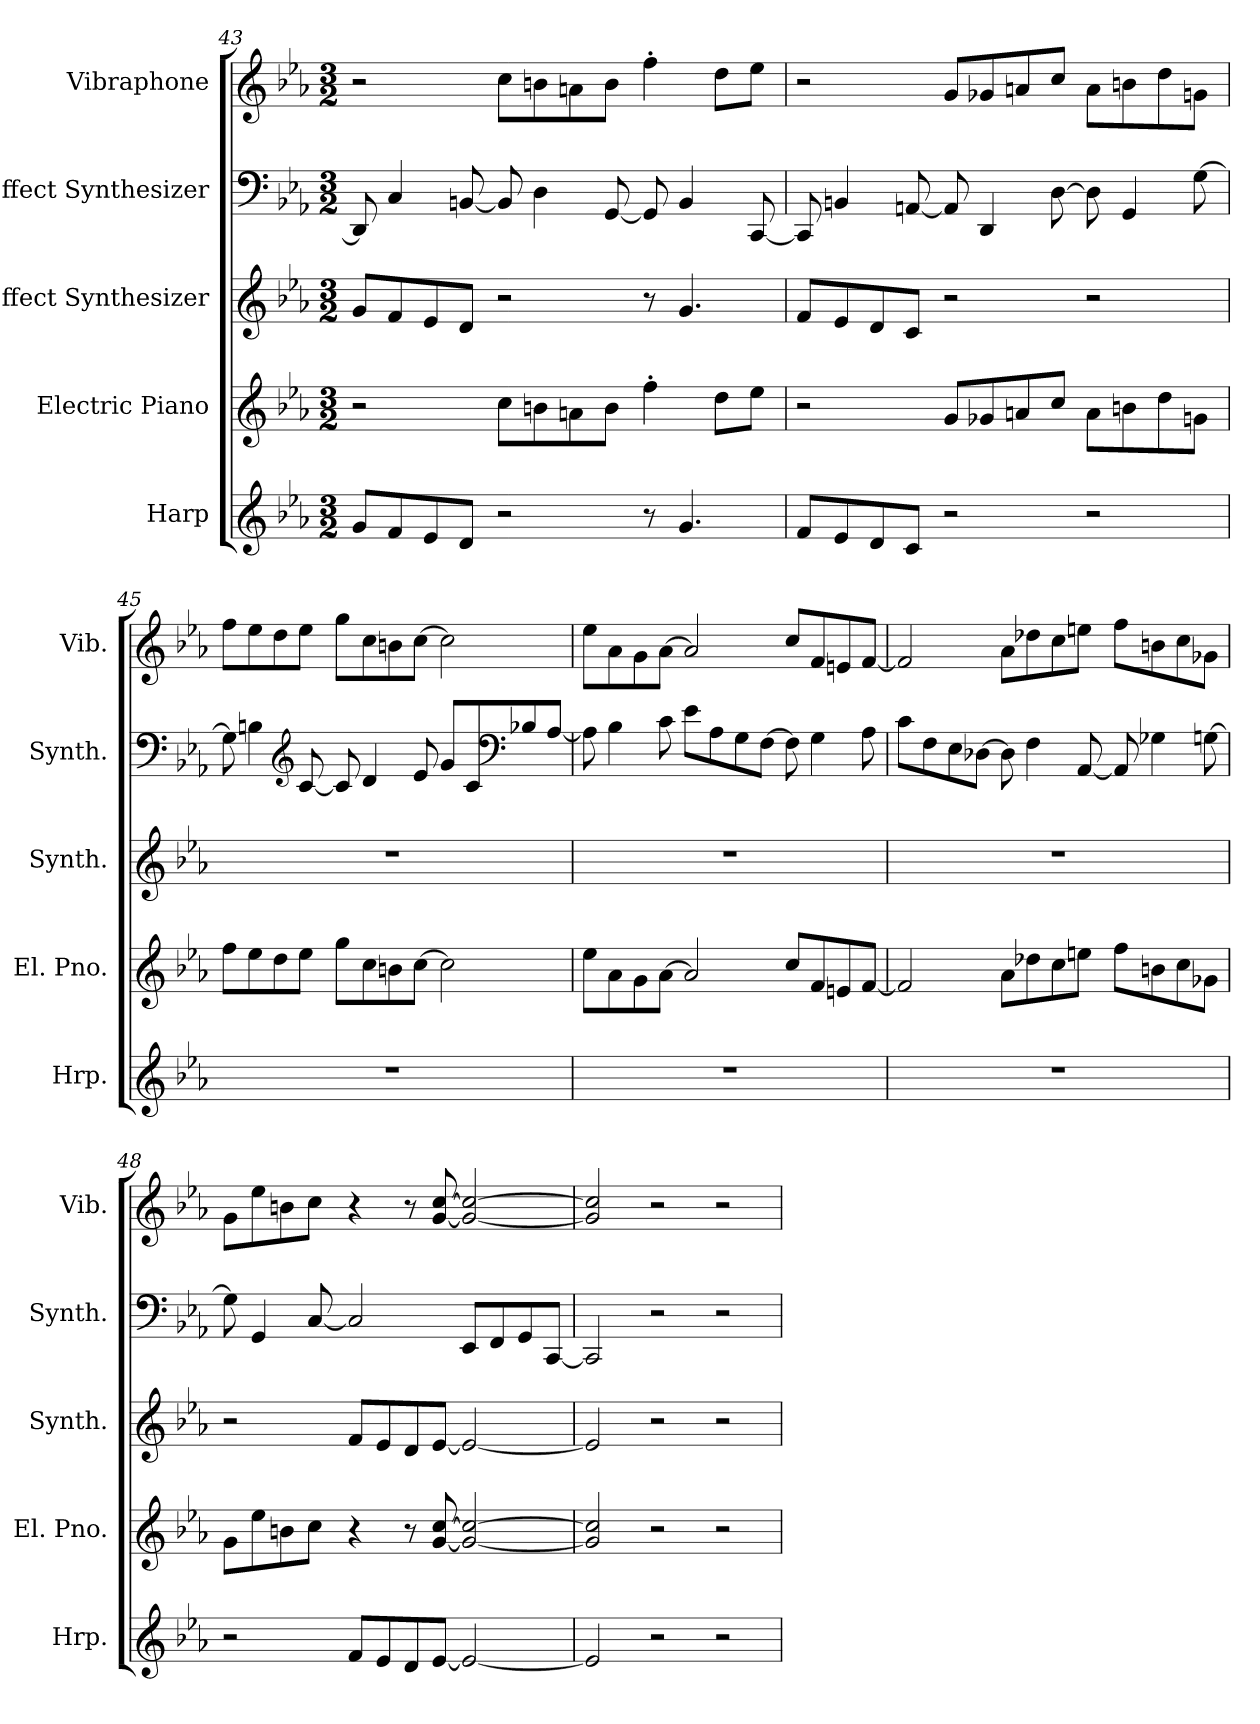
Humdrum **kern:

**kern	**kern	**kern	**kern	**kern
*part5	*part4	*part3	*part2	*part1
*staff5	*staff4	*staff3	*staff2	*staff1
*I"Harp	*I"Electric Piano	*I"Effect Synthesizer	*I"Effect Synthesizer	*I"Vibraphone
*I'Hrp.	*I'El. Pno.	*I'Synth.	*I'Synth.	*I'Vib.
*clefG2	*clefG2	*clefG2	*clefF4	*clefG2
*k[b-e-a-]	*k[b-e-a-]	*k[b-e-a-]	*k[b-e-a-]	*k[b-e-a-]
*M3/2	*M3/2	*M3/2	*M3/2	*M3/2
=43	=43	=43	=43	=43
8g/L	2r	8g/L	8DD/]	2r
8f/	.	8f/	4C/	.
8e-/	.	8e-/	.	.
8d/J	.	8d/J	[8BBn/	.
2r	8cc\L	2r	8BB/]	8cc\L
.	8bn\	.	4D\	8bn\
.	8an\	.	.	8an\
.	8b\J	.	[8GG/	8b\J
8r	4ff'\	8r	8GG/]	4ff'\
4.g/	.	4.g/	4BB/	.
.	8dd\L	.	.	8dd\L
.	8ee-\J	.	[8CC/	8ee-\J
!!LO:PB:g=z
=44	=44	=44	=44	=44
8f/L	2r	8f/L	8CC/]	2r
8e-/	.	8e-/	4BBn/	.
8d/	.	8d/	.	.
8c/J	.	8c/J	[8AAn/	.
2r	8g/L	2r	8AA/]	8g/L
.	8g-X/	.	4DD/	8g-X/
.	8an/	.	.	8an/
.	8cc/J	.	[8D\	8cc/J
2r	8a\L	2r	8D\]	8a\L
.	8bn\	.	4GG/	8bn\
.	8dd\	.	.	8dd\
.	8gn\J	.	[8G\	8gn\J
=45	=45	=45	=45	=45
1.r	8ff\L	1.r	8G\]	8ff\L
.	8ee-\	.	4Bn\	8ee-\
.	8dd\	.	.	8dd\
*	*	*	*clefG2	*
.	8ee-\J	.	[8c/	8ee-\J
.	8gg\L	.	8c/]	8gg\L
.	8cc\	.	4d/	8cc\
.	8bn\	.	.	8bn\
.	[8cc\J	.	8e-/	[8cc\J
.	2cc\]	.	8g/L	2cc\]
.	.	.	8c/	.
*	*	*	*clefF4	*
.	.	.	8B-X/	.
.	.	.	[8A-/J	.
!!LO:LB:g=z
=46	=46	=46	=46	=46
1.r	8ee-\L	1.r	8A-\]	8ee-\L
.	8a-\	.	4B-\	8a-\
.	8g\	.	.	8g\
.	[8a-\J	.	8c\	[8a-\J
.	2a-/]	.	8e-\L	2a-/]
.	.	.	8A-\	.
.	.	.	8G\	.
.	.	.	[8F\J	.
.	8cc/L	.	8F\]	8cc/L
.	8f/	.	4G\	8f/
.	8en/	.	.	8en/
.	[8f/J	.	8A-\	[8f/J
=47	=47	=47	=47	=47
1.r	2f/]	1.r	8c\L	2f/]
.	.	.	8F\	.
.	.	.	8E-\	.
.	.	.	[8D-X\J	.
.	8a-\L	.	8D-\]	8a-\L
.	8dd-X\	.	4F\	8dd-X\
.	8cc\	.	.	8cc\
.	8een\J	.	[8AA-/	8een\J
.	8ff\L	.	8AA-/]	8ff\L
.	8bn\	.	4G-X\	8bn\
.	8cc\	.	.	8cc\
.	8g-X\J	.	[8Gn\	8g-X\J
!!LO:PB:g=z
=48	=48	=48	=48	=48
2r	8g\L	2r	8G\]	8g\L
.	8ee-\	.	4GG/	8ee-\
.	8bn\	.	.	8bn\
.	8cc\J	.	[8C/	8cc\J
*	*	*	*	*MM72
8f/L	4r	8f/L	2C/]	4r
8e-/	.	8e-/	.	.
8d/	8r	8d/	.	8r
[8e-/J	[8g/ [8cc/	[8e-/J	.	[8g/ [8cc/
*	*	*	*	*MM69
2e-/_	2g/_ 2cc/_	2e-/_	8EE-/L	2g/_ 2cc/_
.	.	.	8FF/	.
.	.	.	8GG/	.
.	.	.	[8CC/J	.
=49	=49	=49	=49	=49
*	*	*	*	*MM54
2e-/]	2g/] 2cc/]	2e-/]	2CC/]	2g/] 2cc/]
2r	2r	2r	2r	2r
2r	2r	2r	2r	2r
=	=	=	=	=
*-	*-	*-	*-	*-
